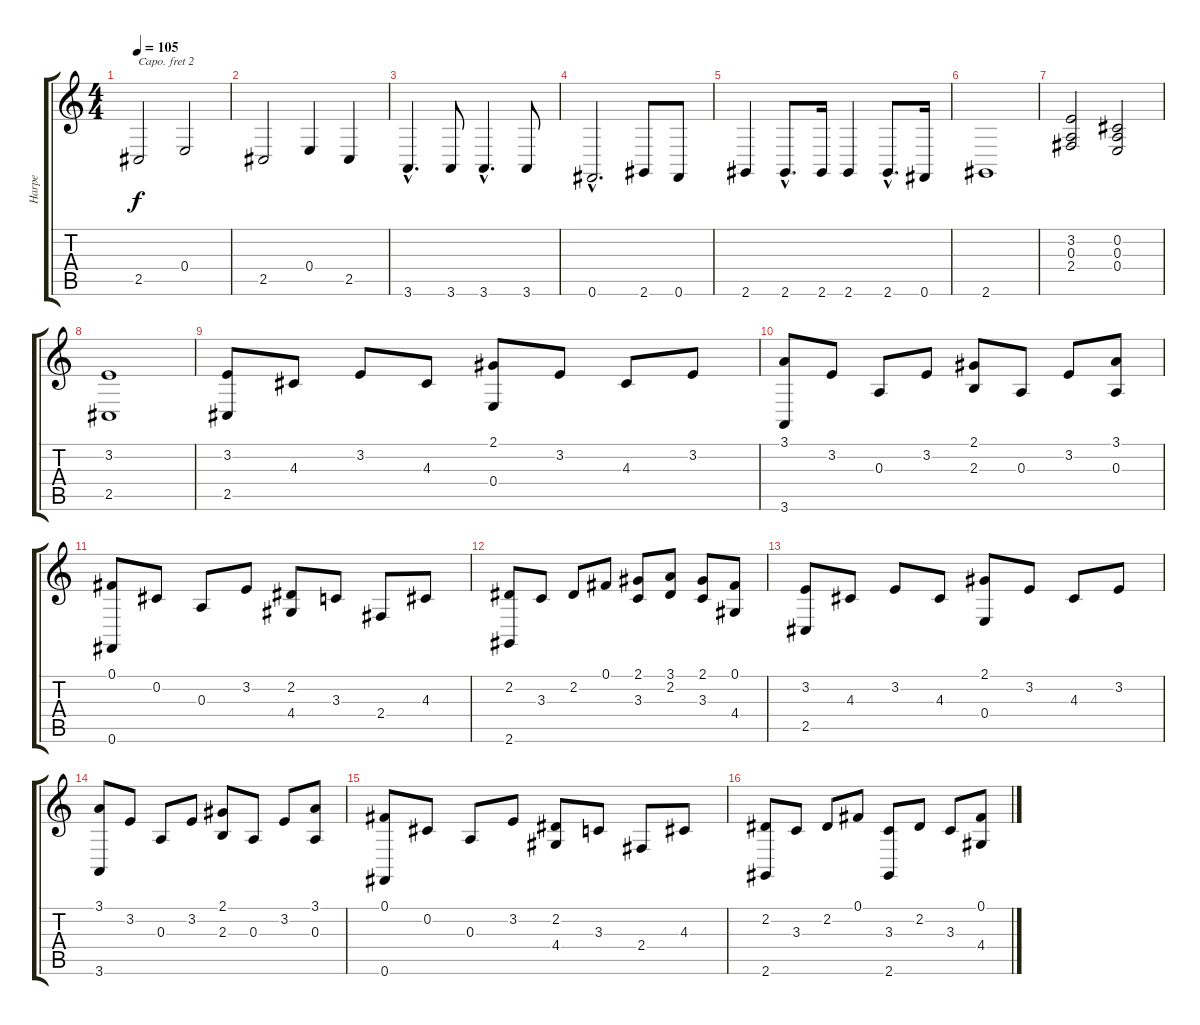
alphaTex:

\track ("Harpe" "Harpe") {instrument orchestralharp}
\staff {score tabs}
\capo 2
\tuning (E4 B3 G3 D3 A2 E2) {hide}
\ts (4 4)
\tempo 105
\clef g2
\ks c
2.5.2{dy f instrument orchestralharp} 0.4.2 |
2.5.2 0.4.4 2.5.4 |
3.6{hac}.4{d} 3.6.8 3.6{hac}.4{d} 3.6.8 |
0.6{hac}.2{d} 2.6.8 0.6.8 |
2.6.4 2.6{hac}.8{d} 2.6.16 2.6.4 2.6{hac}.8{d} 0.6.16 |
2.6.1 |
(3.2 0.3 2.4).2 (0.2 0.3 0.4).2 |
(3.2 2.5).1 |
(3.2 2.5).8 4.3.8 3.2.8 4.3.8 (2.1 0.4).8 3.2.8 4.3.8 3.2.8 |
(3.1 3.6).8 3.2.8 0.3.8 3.2.8 (2.1 2.3).8 0.3.8 3.2.8 (3.1 0.3).8 |
(0.1 0.6).8 0.2.8 0.3.8 3.2.8 (2.2 4.4).8 3.3.8 2.4.8 4.3.8 |
(2.2 2.6).8 3.3.8 2.2.8 0.1.8 (2.1 3.3).8 (3.1 2.2).8 (2.1 3.3).8 (0.1 4.4).8 |
(3.2 2.5).8 4.3.8 3.2.8 4.3.8 (2.1 0.4).8 3.2.8 4.3.8 3.2.8 |
(3.1 3.6).8 3.2.8 0.3.8 3.2.8 (2.1 2.3).8 0.3.8 3.2.8 (3.1 0.3).8 |
(0.1 0.6).8 0.2.8 0.3.8 3.2.8 (2.2 4.4).8 3.3.8 2.4.8 4.3.8 |
(2.2 2.6).8 3.3.8 2.2.8 0.1.8 (3.3 2.6).8 2.2.8 3.3.8 (0.1 4.4).8
